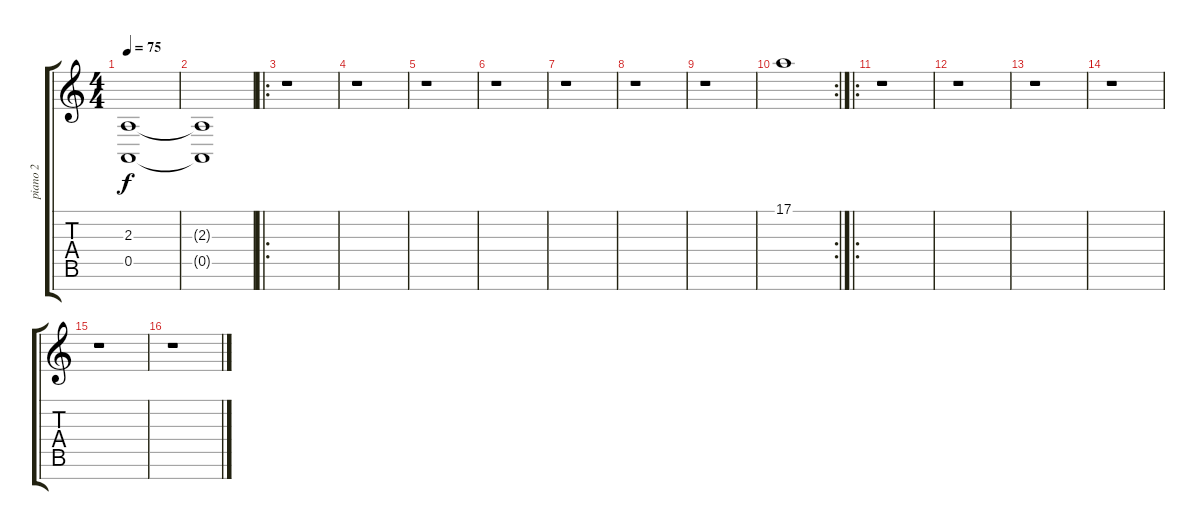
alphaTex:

\track ("piano 2" "piano 2") {instrument acousticgrandpiano}
\staff {score tabs}
\tuning (E4 B3 G3 D3 A2 E2 B1) {hide}
\ts (4 4)
\tempo 75
\clef g2
\ks c
(2.3{t} 0.5{t}).1{dy f} |
(2.3{t} 0.5{t}).1 |
\ro
r.1 |
r.1 |
r.1 |
r.1 |
r.1 |
r.1 |
r.1 |
\rc 2
17.1.1 |
\ro
r.1 |
r.1 |
r.1 |
r.1 |
r.1 |
r.1
